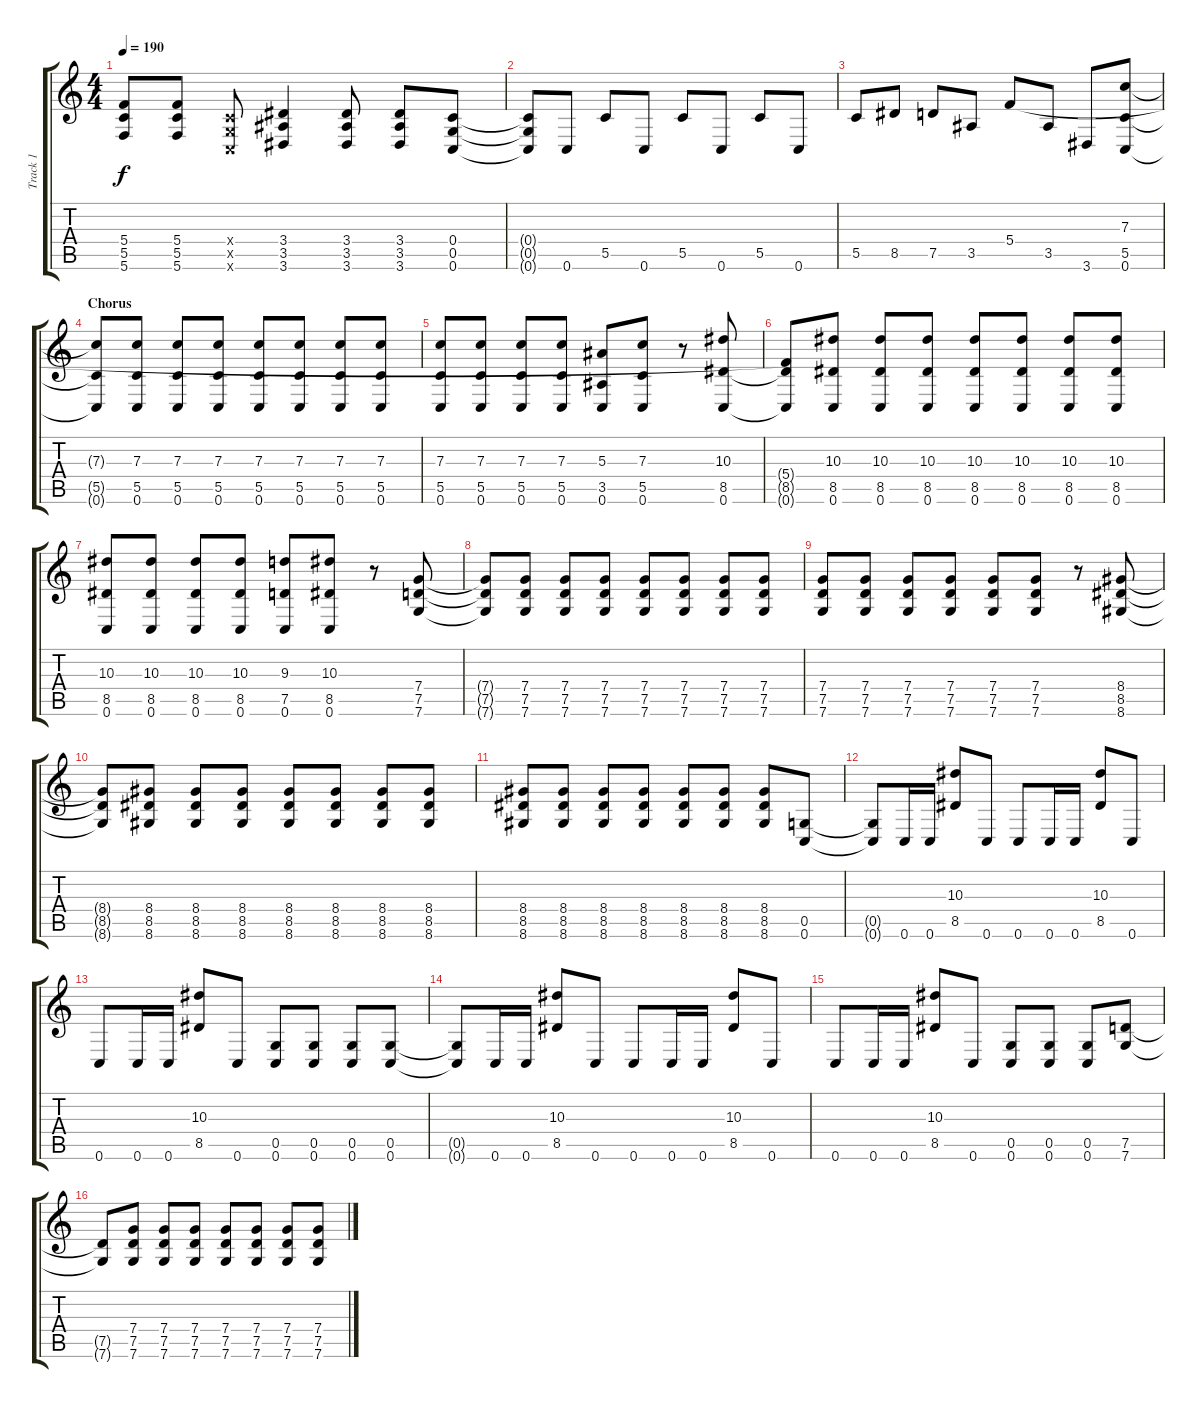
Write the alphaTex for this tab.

\track ("Track 1" "Track 1") {instrument distortionguitar}
\staff {score tabs}
\tuning (D4 A3 F3 C3 G2 C2) {hide}
\ts (4 4)
\tempo 190
\clef g2
\ks c
(5.4{t} 5.5{t} 5.6{t}).8{dy f} (5.4 5.5 5.6).8 (0.4{x} 0.5{x} 0.6{x}).8 (3.4 3.5 3.6).4 (3.4 3.5 3.6).8 (3.4 3.5 3.6).8 (0.4 0.5 0.6).8 |
(0.4{t} 0.5{t} 0.6{t}).8 0.6.8 5.5.8 0.6.8 5.5.8 0.6.8 5.5.8 0.6.8 |
5.5.8 8.5.8 7.5.8 3.5.8 5.4.8 3.5.8 3.6.8 (7.3 5.5 0.6).8 |
\section ("" "Chorus")
(7.3{t} 5.5{t} 0.6{t}).8 (7.3 5.5 0.6).8 (7.3 5.5 0.6).8 (7.3 5.5 0.6).8 (7.3 5.5 0.6).8 (7.3 5.5 0.6).8 (7.3 5.5 0.6).8 (7.3 5.5 0.6).8 |
(7.3 5.5 0.6).8 (7.3 5.5 0.6).8 (7.3 5.5 0.6).8 (7.3 5.5 0.6).8 (5.3 3.5 0.6).8 (7.3 5.5 0.6).8 r.8 (10.3 8.5 0.6).8 |
(5.4{t} 8.5{t} 0.6{t}).8 (10.3 8.5 0.6).8 (10.3 8.5 0.6).8 (10.3 8.5 0.6).8 (10.3 8.5 0.6).8 (10.3 8.5 0.6).8 (10.3 8.5 0.6).8 (10.3 8.5 0.6).8 |
(10.3 8.5 0.6).8 (10.3 8.5 0.6).8 (10.3 8.5 0.6).8 (10.3 8.5 0.6).8 (9.3 7.5 0.6).8 (10.3 8.5 0.6).8 r.8 (7.4 7.5 7.6).8 |
(7.4{t} 7.5{t} 7.6{t}).8 (7.4 7.5 7.6).8 (7.4 7.5 7.6).8 (7.4 7.5 7.6).8 (7.4 7.5 7.6).8 (7.4 7.5 7.6).8 (7.4 7.5 7.6).8 (7.4 7.5 7.6).8 |
(7.4 7.5 7.6).8 (7.4 7.5 7.6).8 (7.4 7.5 7.6).8 (7.4 7.5 7.6).8 (7.4 7.5 7.6).8 (7.4 7.5 7.6).8 r.8 (8.4 8.5 8.6).8 |
(8.4{t} 8.5{t} 8.6{t}).8 (8.4 8.5 8.6).8 (8.4 8.5 8.6).8 (8.4 8.5 8.6).8 (8.4 8.5 8.6).8 (8.4 8.5 8.6).8 (8.4 8.5 8.6).8 (8.4 8.5 8.6).8 |
(8.4 8.5 8.6).8 (8.4 8.5 8.6).8 (8.4 8.5 8.6).8 (8.4 8.5 8.6).8 (8.4 8.5 8.6).8 (8.4 8.5 8.6).8 (8.4 8.5 8.6).8 (0.5 0.6).8 |
(0.5{t} 0.6{t}).8 0.6.16 0.6.16 (10.3 8.5).8 0.6.8 0.6.8 0.6.16 0.6.16 (10.3 8.5).8 0.6.8 |
0.6.8 0.6.16 0.6.16 (10.3 8.5).8 0.6.8 (0.5 0.6).8 (0.5 0.6).8 (0.5 0.6).8 (0.5 0.6).8 |
(0.5{t} 0.6{t}).8 0.6.16 0.6.16 (10.3 8.5).8 0.6.8 0.6.8 0.6.16 0.6.16 (10.3 8.5).8 0.6.8 |
0.6.8 0.6.16 0.6.16 (10.3 8.5).8 0.6.8 (0.5 0.6).8 (0.5 0.6).8 (0.5 0.6).8 (7.5 7.6).8 |
(7.5{t} 7.6{t}).8 (7.4 7.5 7.6).8 (7.4 7.5 7.6).8 (7.4 7.5 7.6).8 (7.4 7.5 7.6).8 (7.4 7.5 7.6).8 (7.4 7.5 7.6).8 (7.4 7.5 7.6).8
